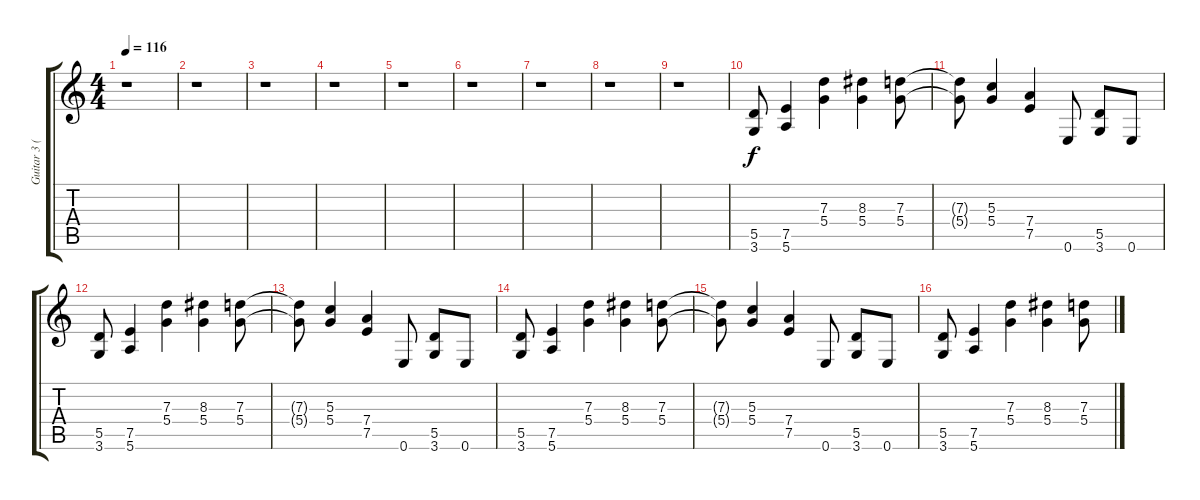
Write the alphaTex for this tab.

\track ("Guitar 3 (Distorted)" "Guitar 3 (") {instrument distortionguitar}
\staff {score tabs}
\tuning (E4 B3 G3 D3 A2 E2) {hide}
\ts (4 4)
\tempo 116
\clef g2
\ks c
r.1{dy f instrument distortionguitar} |
r.1 |
r.1 |
r.1 |
r.1 |
r.1 |
r.1 |
r.1 |
r.1 |
(5.5 3.6).8 (7.5 5.6).4 (7.3 5.4).4 (8.3 5.4).4 (7.3 5.4).8 |
(7.3{t} 5.4{t}).8 (5.3 5.4).4 (7.4 7.5).4 0.6.8 (5.5 3.6).8 0.6.8 |
(5.5 3.6).8 (7.5 5.6).4 (7.3 5.4).4 (8.3 5.4).4 (7.3 5.4).8 |
(7.3{t} 5.4{t}).8 (5.3 5.4).4 (7.4 7.5).4 0.6.8 (5.5 3.6).8 0.6.8 |
(5.5 3.6).8 (7.5 5.6).4 (7.3 5.4).4 (8.3 5.4).4 (7.3 5.4).8 |
(7.3{t} 5.4{t}).8 (5.3 5.4).4 (7.4 7.5).4 0.6.8 (5.5 3.6).8 0.6.8 |
(5.5 3.6).8 (7.5 5.6).4 (7.3 5.4).4 (8.3 5.4).4 (7.3 5.4).8
